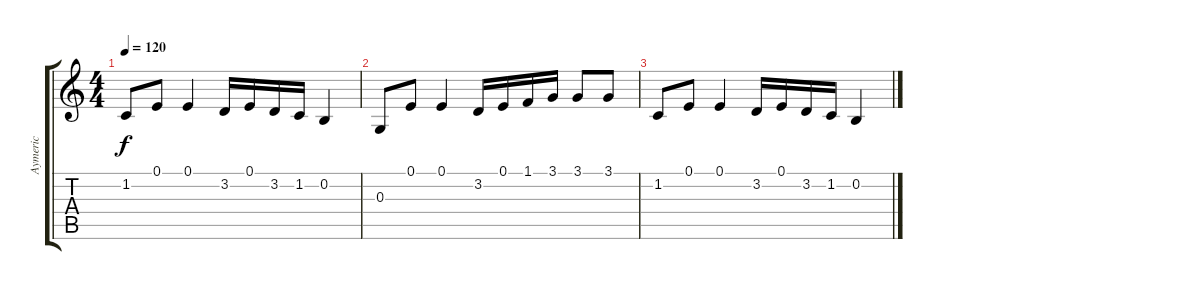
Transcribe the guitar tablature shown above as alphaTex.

\track ("Aymeric" "Aymeric") {instrument synthbrass1}
\staff {score tabs}
\tuning (E4 B3 G3 D3 A2 E2) {hide}
\ts (4 4)
\tempo 120
\clef g2
\ks c
1.2.8{dy f} 0.1.8 0.1.4 3.2.16 0.1.16 3.2.16 1.2.16 0.2.4 |
0.3.8 0.1.8 0.1.4 3.2.16 0.1.16 1.1.16 3.1.16 3.1.8 3.1.8 |
1.2.8 0.1.8 0.1.4 3.2.16 0.1.16 3.2.16 1.2.16 0.2.4
